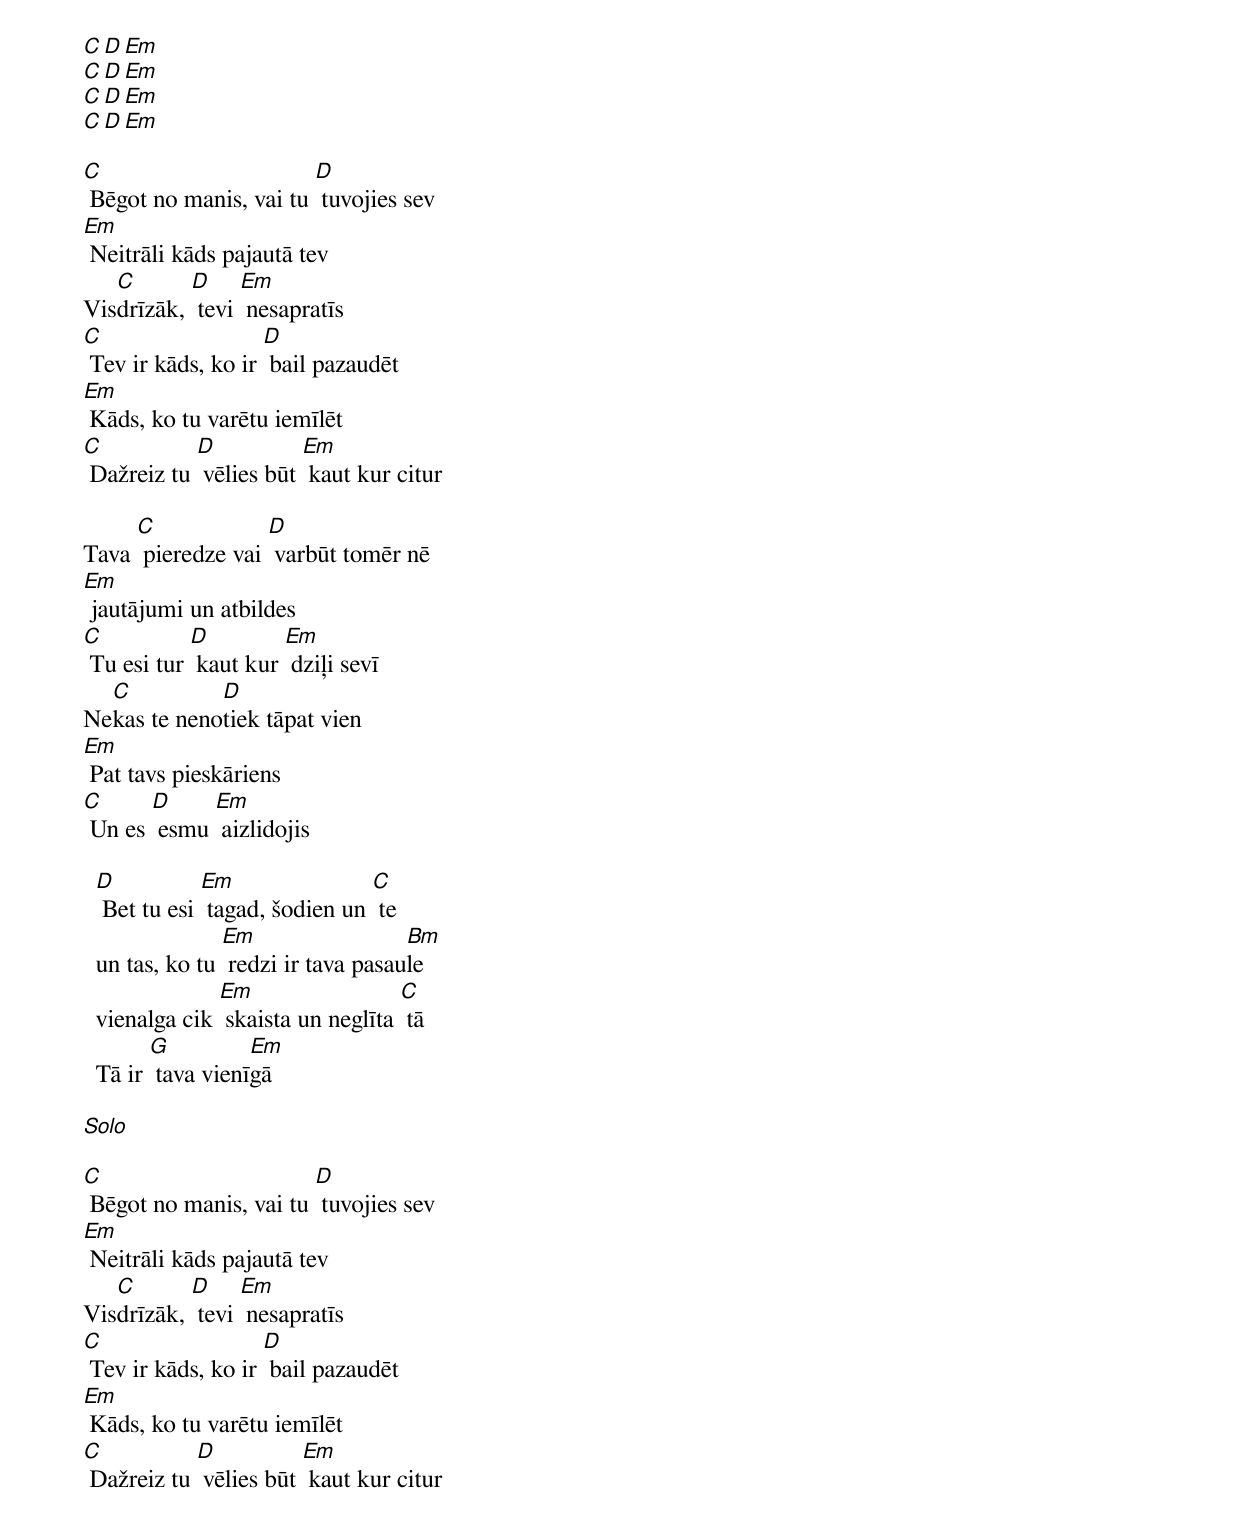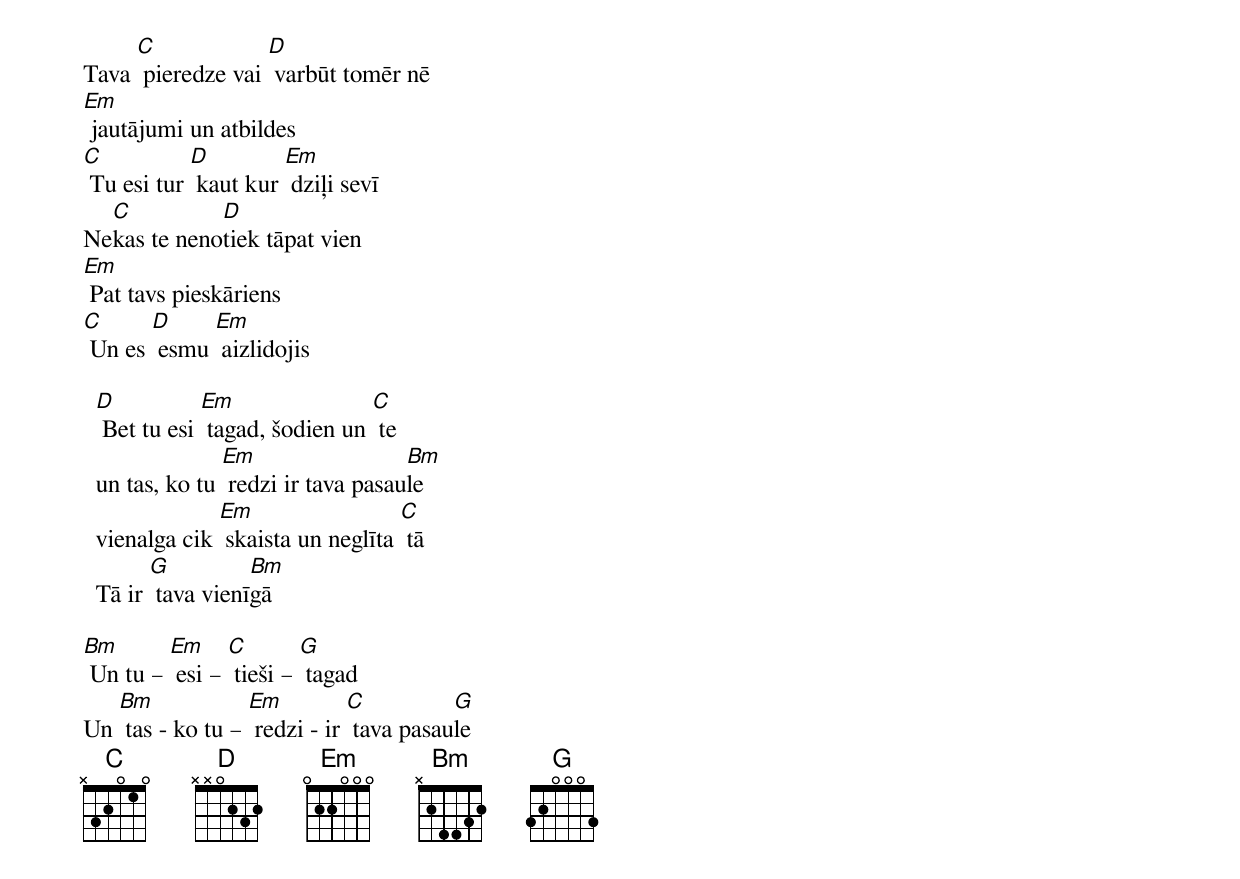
[C][D][Em]
[C][D][Em]
[C][D][Em]
[C][D][Em]

[C] Bēgot no manis, vai tu [D] tuvojies sev
[Em] Neitrāli kāds pajautā tev
Vis[C]drīzāk, [D] tevi [Em] nesapratīs
[C] Tev ir kāds, ko ir [D] bail pazaudēt
[Em] Kāds, ko tu varētu iemīlēt
[C] Dažreiz tu [D] vēlies būt [Em] kaut kur citur

Tava [C] pieredze vai [D] varbūt tomēr nē
[Em] jautājumi un atbildes
[C] Tu esi tur [D] kaut kur [Em] dziļi sevī
Ne[C]kas te neno[D]tiek tāpat vien
[Em] Pat tavs pieskāriens
[C] Un es [D] esmu [Em] aizlidojis

  [D] Bet tu esi [Em] tagad, šodien un [C] te
  un tas, ko tu [Em] redzi ir tava pasau[Bm]le
  vienalga cik [Em] skaista un neglīta [C] tā
  Tā ir [G] tava vienī[Em]gā

[Solo]

[C] Bēgot no manis, vai tu [D] tuvojies sev
[Em] Neitrāli kāds pajautā tev
Vis[C]drīzāk, [D] tevi [Em] nesapratīs
[C] Tev ir kāds, ko ir [D] bail pazaudēt
[Em] Kāds, ko tu varētu iemīlēt
[C] Dažreiz tu [D] vēlies būt [Em] kaut kur citur

Tava [C] pieredze vai [D] varbūt tomēr nē
[Em] jautājumi un atbildes
[C] Tu esi tur [D] kaut kur [Em] dziļi sevī
Ne[C]kas te neno[D]tiek tāpat vien
[Em] Pat tavs pieskāriens
[C] Un es [D] esmu [Em] aizlidojis

  [D] Bet tu esi [Em] tagad, šodien un [C] te
  un tas, ko tu [Em] redzi ir tava pasau[Bm]le
  vienalga cik [Em] skaista un neglīta [C] tā
  Tā ir [G] tava vienī[Bm]gā

[Bm] Un tu – [Em] esi – [C] tieši – [G] tagad
Un [Bm] tas - ko tu – [Em] redzi - ir [C] tava pasau[G]le
